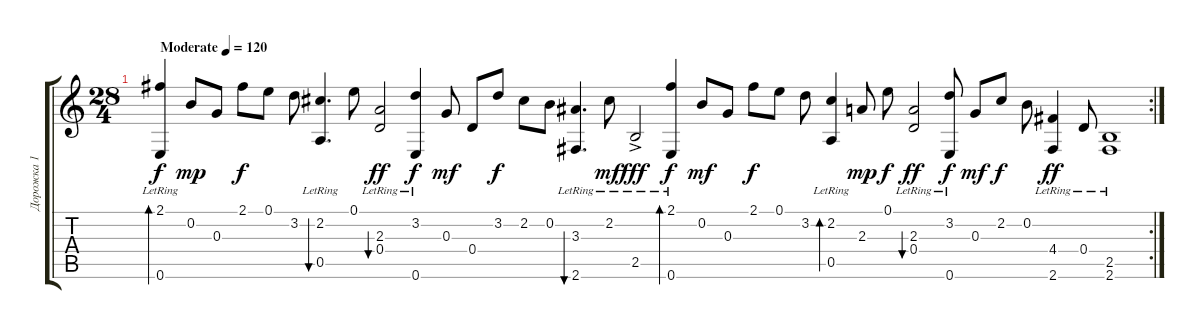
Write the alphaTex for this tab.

\track ("Дорожка 1" "Дорожка 1") {instrument acousticguitarsteel}
\staff {score tabs}
\tuning (E4 B3 G3 D3 A2 E2) {hide}
\rc 2
\ts (28 4)
\tempo (120 "Moderate")
\clef g2
\ks c
(2.1{lr} 0.6{lr}).4{bd 60 dy f instrument acousticguitarsteel} 0.2.8{dy mp} 0.3.8 2.1.8{dy f} 0.1.8 3.2.8 (2.2{lr} 0.5).4{d bu 60} 0.1.8 (2.3{lr} 0.4).2{bu 60 dy ff} (3.2{lr} 0.6{lr}).4{dy f} 0.3.8{dy mf} 0.4.8 3.2.8{dy f} 2.2.8 0.2.8 (3.3 2.6{lr}).4{d bu 60} 2.2{lr}.8{dy mf} 2.5{ac lr}.2{dy fff} (2.1{lr} 0.6{lr}).4{bd 60 dy f} 0.2.8{dy mf} 0.3.8 2.1.8{dy f} 0.1.8 3.2.8 (2.2{lr} 0.5).4{bd 60} 2.3.8{dy mp} 0.1.8{dy f} (2.3{lr} 0.4).2{bu 60 dy ff} (3.2 0.6{lr}).8{dy f} 0.3.8{dy mf} 2.2.8{dy f} 0.2.8 (4.4 2.6{lr}).4{dy ff} 0.4{lr}.8 (2.5{lr} 2.6{lr}).1
